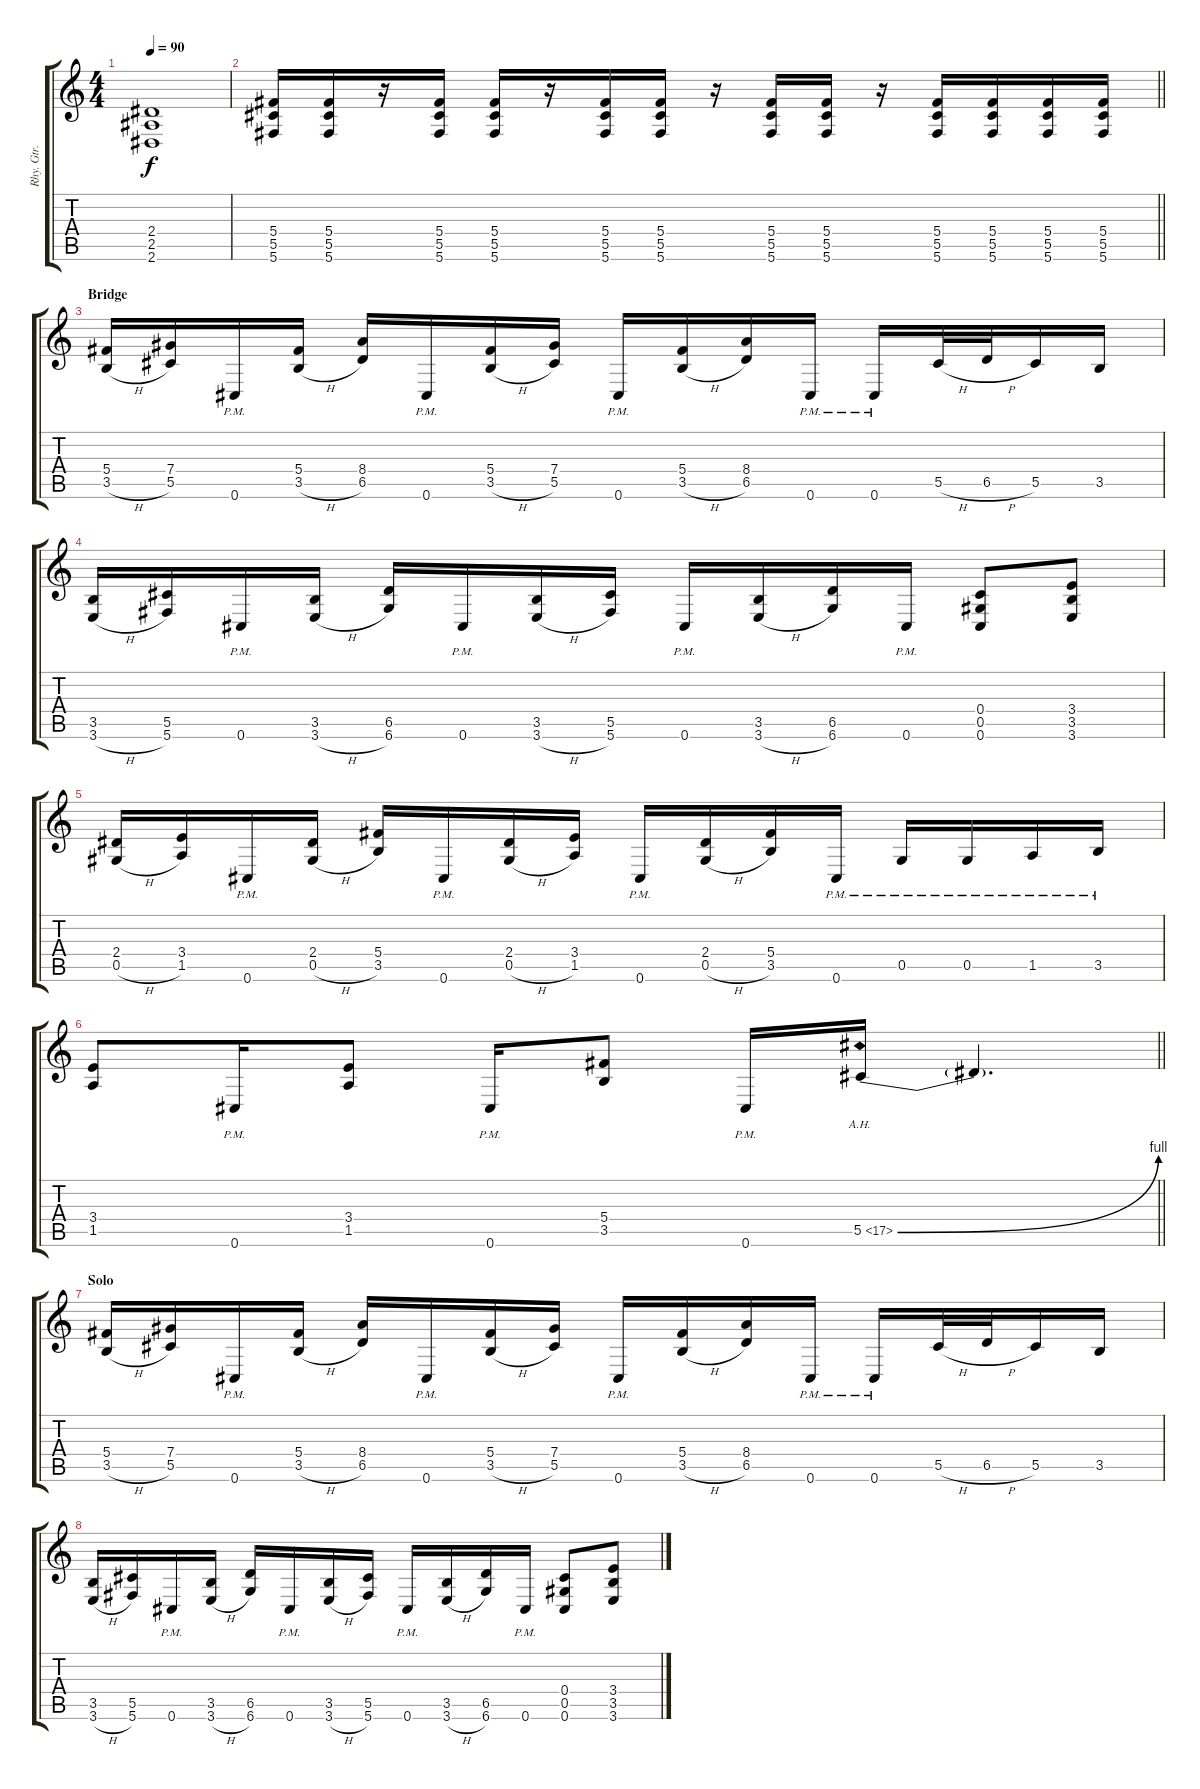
\track ("Rhy. Gtr. 1" "Rhy. Gtr. ") {instrument distortionguitar}
\staff {score tabs}
\tuning (Eb4 Bb3 Gb3 Db3 Ab2 Db2) {hide}
\ts (4 4)
\tempo 90
\clef g2
\ks c
(2.4 2.5 2.6).1{dy f} |
\barLineRight lightlight
(5.4 5.5 5.6).16 (5.4 5.5 5.6).16 r.16 (5.4 5.5 5.6).16 (5.4 5.5 5.6).16 r.16 (5.4 5.5 5.6).16 (5.4 5.5 5.6).16 r.16 (5.4 5.5 5.6).16 (5.4 5.5 5.6).16 r.16 (5.4 5.5 5.6).16 (5.4 5.5 5.6).16 (5.4 5.5 5.6).16 (5.4 5.5 5.6).16 |
\section ("" "Bridge")
(5.4 3.5{h}).16 (7.4 5.5).16 0.6{pm}.16 (5.4 3.5{h}).16 (8.4 6.5).16 0.6{pm}.16 (5.4 3.5{h}).16 (7.4 5.5).16 0.6{pm}.16 (5.4 3.5{h}).16 (8.4 6.5).16 0.6{pm}.16 0.6{pm}.16 5.5{h}.32 6.5{h}.32 5.5.16 3.5.16 |
(3.5 3.6{h}).16 (5.5 5.6).16 0.6{pm}.16 (3.5 3.6{h}).16 (6.5 6.6).16 0.6{pm}.16 (3.5 3.6{h}).16 (5.5 5.6).16 0.6{pm}.16 (3.5 3.6{h}).16 (6.5 6.6).16 0.6{pm}.16 (0.4 0.5 0.6).8 (3.4 3.5 3.6).8 |
(2.4 0.5{h}).16 (3.4 1.5).16 0.6{pm}.16 (2.4 0.5{h}).16 (5.4 3.5).16 0.6{pm}.16 (2.4 0.5{h}).16 (3.4 1.5).16 0.6{pm}.16 (2.4 0.5{h}).16 (5.4 3.5).16 0.6{pm}.16 0.5{pm}.16 0.5{pm}.16 1.5{pm}.16 3.5{pm}.16 |
\barLineRight lightlight
(3.4 1.5).8 0.6{pm}.16 (3.4 1.5).8 0.6{pm}.16 (5.4 3.5).8 0.6{pm}.16 5.5{be (bend 0 0 60 4) ah 12}.16 5.5{t}.4{d} |
\section ("" "Solo")
(5.4 3.5{h}).16 (7.4 5.5).16 0.6{pm}.16 (5.4 3.5{h}).16 (8.4 6.5).16 0.6{pm}.16 (5.4 3.5{h}).16 (7.4 5.5).16 0.6{pm}.16 (5.4 3.5{h}).16 (8.4 6.5).16 0.6{pm}.16 0.6{pm}.16 5.5{h}.32 6.5{h}.32 5.5.16 3.5.16 |
(3.5 3.6{h}).16 (5.5 5.6).16 0.6{pm}.16 (3.5 3.6{h}).16 (6.5 6.6).16 0.6{pm}.16 (3.5 3.6{h}).16 (5.5 5.6).16 0.6{pm}.16 (3.5 3.6{h}).16 (6.5 6.6).16 0.6{pm}.16 (0.4 0.5 0.6).8 (3.4 3.5 3.6).8
